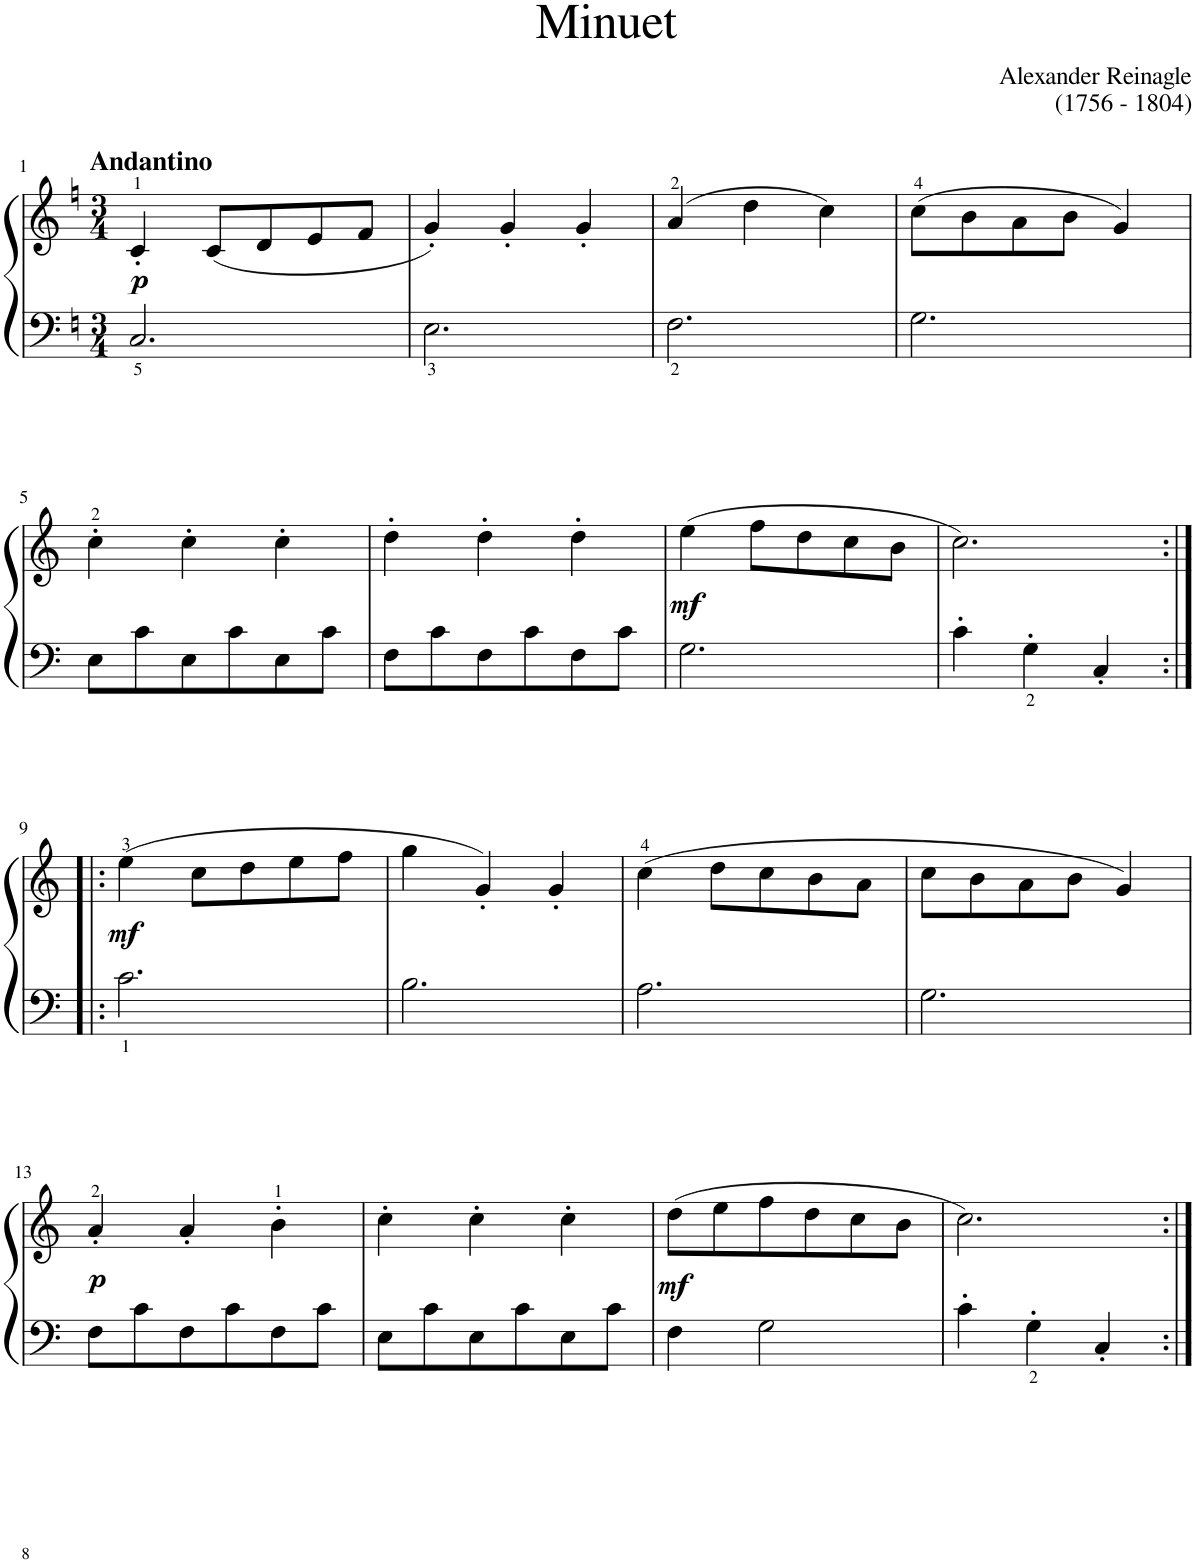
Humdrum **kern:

**kern	**kern	**dynam
*part1	*part1	*part1
*staff2	*staff1	*staff1/2
*I"Piano	*	*
*I'Pno	*	*
!!LO:PB:g=z
*clefF4	*clefG2	*
*k[]	*k[]	*
*M3/4	*M3/4	*
=1	=1	=1
!	!LO:TX:a:B:t=Andantino	!
!	!	!LO:DY:b
2.C/	4c'/	p
.	(8c/L	.
.	8d/	.
.	8e/	.
.	8f/J	.
=2	=2	=2
2.E\	4g'/)	.
.	4g'/	.
.	4g'/	.
=3	=3	=3
2.F\	(4a/	.
.	4dd\	.
.	4cc\)	.
=4	=4	=4
2.G\	(8cc\L	.
.	8b\	.
.	8a\	.
.	8b\J	.
.	4g/)	.
!!LO:LB:g=z
=5	=5	=5
8E\L	4cc'\	.
8c\	.	.
8E\	4cc'\	.
8c\	.	.
8E\	4cc'\	.
8c\J	.	.
=6	=6	=6
8F\L	4dd'\	.
8c\	.	.
8F\	4dd'\	.
8c\	.	.
8F\	4dd'\	.
8c\J	.	.
=7	=7	=7
!	!	!LO:DY:b
2.G\	(4ee\	mf
.	8ff\L	.
.	8dd\	.
.	8cc\	.
.	8b\J	.
=8	=8	=8
4c'\	2.cc\)	.
4G'\	.	.
4C'/	.	.
!!LO:LB:g=z
=9:|!|:	=9:|!|:	=9:|!|:
!	!	!LO:DY:b
2.c\	(4ee\	mf
.	8cc\L	.
.	8dd\	.
.	8ee\	.
.	8ff\J	.
=10	=10	=10
2.B\	4gg\	.
.	4g'/)	.
.	4g'/	.
=11	=11	=11
2.A\	(4cc\	.
.	8dd\L	.
.	8cc\	.
.	8b\	.
.	8a\J	.
=12	=12	=12
2.G\	8cc\L	.
.	8b\	.
.	8a\	.
.	8b\J	.
.	4g/)	.
!!LO:LB:g=z
=13	=13	=13
!	!	!LO:DY:b
8F\L	4a'/	p
8c\	.	.
8F\	4a'/	.
8c\	.	.
8F\	4b'\	.
8c\J	.	.
=14	=14	=14
8E\L	4cc'\	.
8c\	.	.
8E\	4cc'\	.
8c\	.	.
8E\	4cc'\	.
8c\J	.	.
=15	=15	=15
!	!	!LO:DY:b
4F\	(8dd\L	mf
.	8ee\	.
2G\	8ff\	.
.	8dd\	.
.	8cc\	.
.	8b\J	.
=16	=16	=16
4c'\	2.cc\)	.
4G'\	.	.
4C'/	.	.
=:|!	=:|!	=:|!
*-	*-	*-
